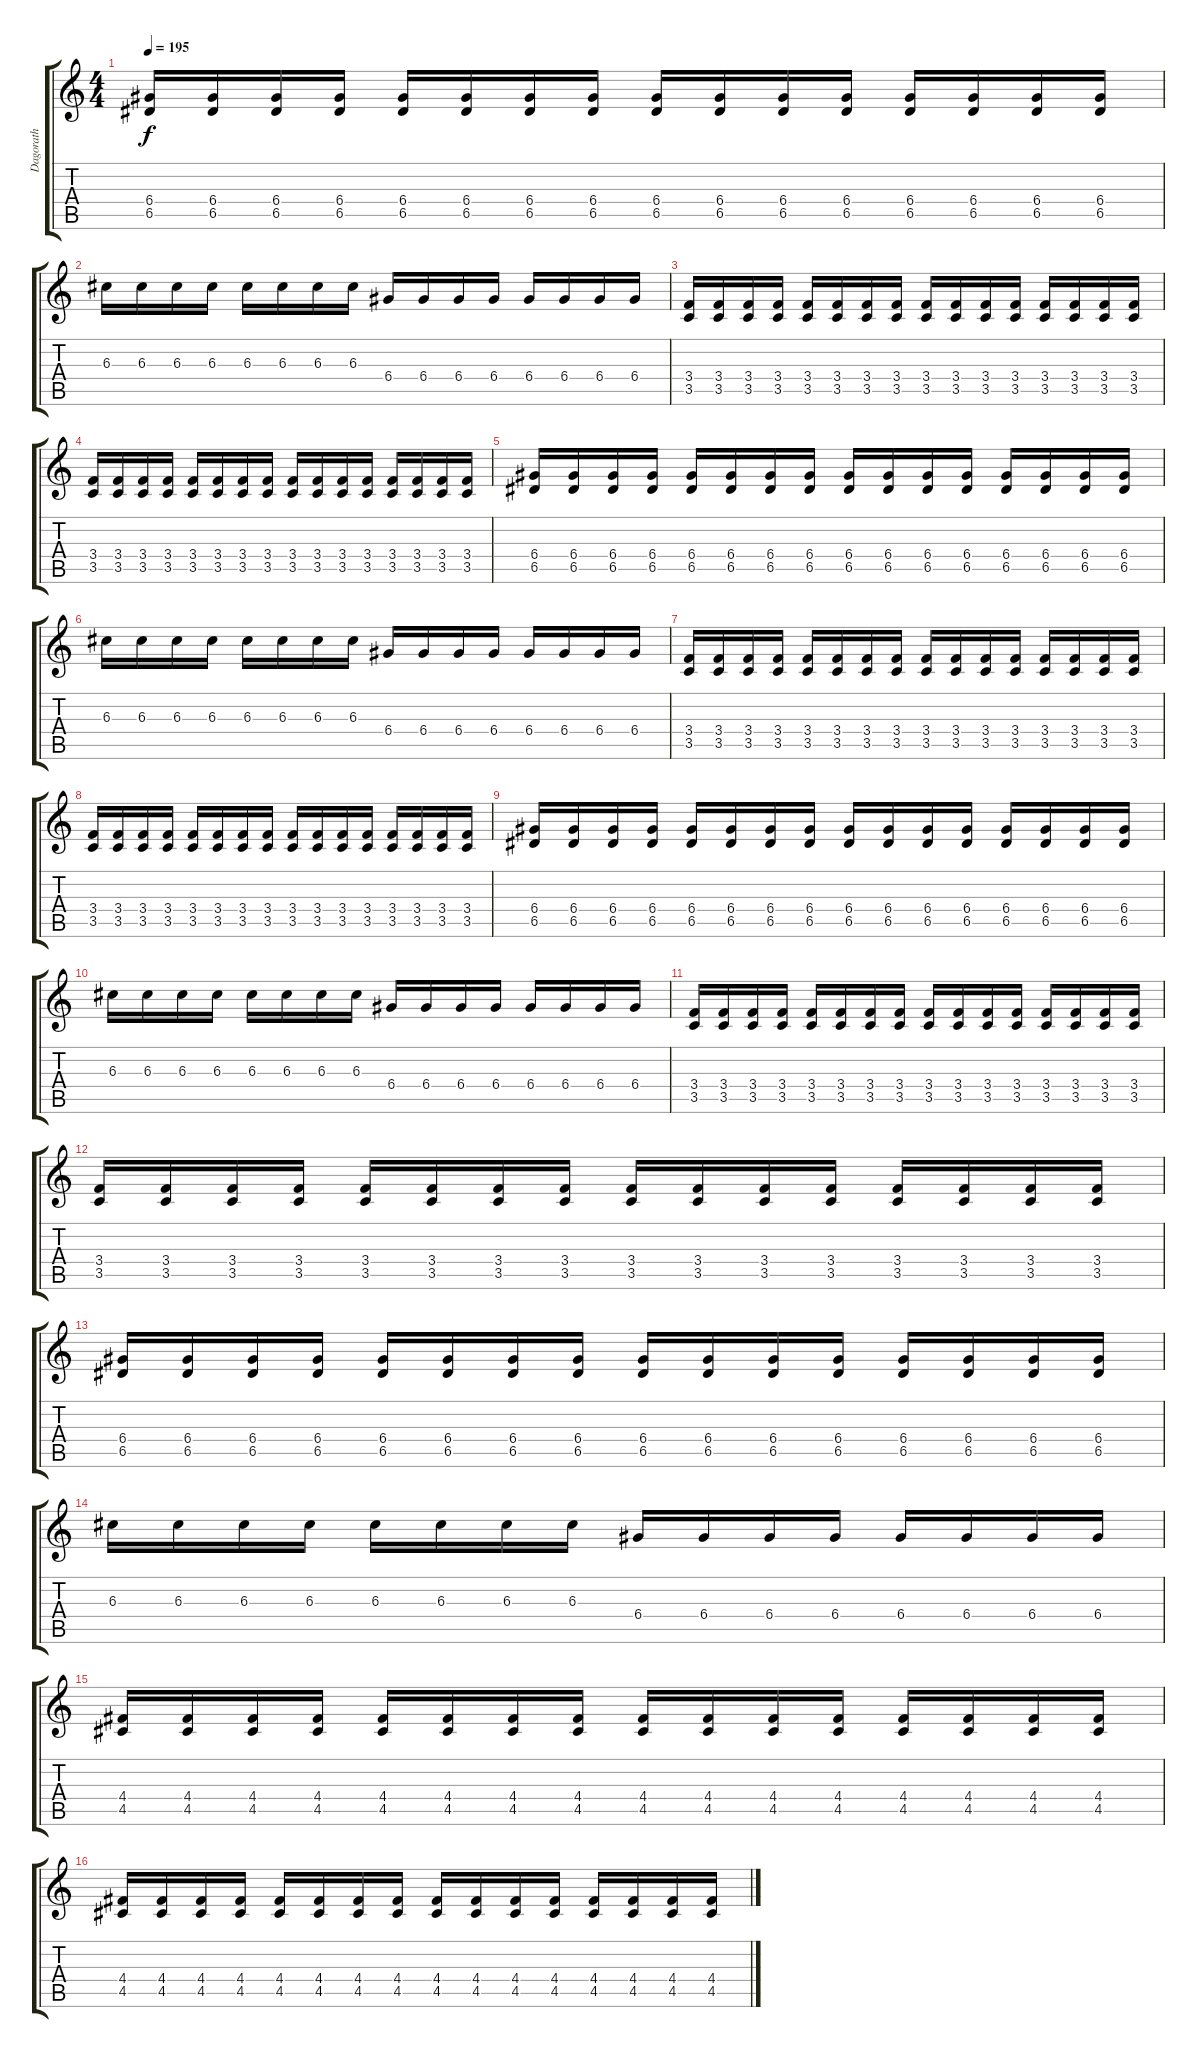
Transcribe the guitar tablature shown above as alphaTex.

\track ("Dagorath" "Dagorath") {instrument overdrivenguitar}
\staff {score tabs}
\tuning (E4 B3 G3 D3 A2 E2) {hide}
\ts (4 4)
\tempo 195
\clef g2
\ks c
(6.4 6.5).16{dy f} (6.4 6.5).16 (6.4 6.5).16 (6.4 6.5).16 (6.4 6.5).16 (6.4 6.5).16 (6.4 6.5).16 (6.4 6.5).16 (6.4 6.5).16 (6.4 6.5).16 (6.4 6.5).16 (6.4 6.5).16 (6.4 6.5).16 (6.4 6.5).16 (6.4 6.5).16 (6.4 6.5).16 |
6.3.16 6.3.16 6.3.16 6.3.16 6.3.16 6.3.16 6.3.16 6.3.16 6.4.16 6.4.16 6.4.16 6.4.16 6.4.16 6.4.16 6.4.16 6.4.16 |
(3.4 3.5).16 (3.4 3.5).16 (3.4 3.5).16 (3.4 3.5).16 (3.4 3.5).16 (3.4 3.5).16 (3.4 3.5).16 (3.4 3.5).16 (3.4 3.5).16 (3.4 3.5).16 (3.4 3.5).16 (3.4 3.5).16 (3.4 3.5).16 (3.4 3.5).16 (3.4 3.5).16 (3.4 3.5).16 |
(3.4 3.5).16 (3.4 3.5).16 (3.4 3.5).16 (3.4 3.5).16 (3.4 3.5).16 (3.4 3.5).16 (3.4 3.5).16 (3.4 3.5).16 (3.4 3.5).16 (3.4 3.5).16 (3.4 3.5).16 (3.4 3.5).16 (3.4 3.5).16 (3.4 3.5).16 (3.4 3.5).16 (3.4 3.5).16 |
(6.4 6.5).16 (6.4 6.5).16 (6.4 6.5).16 (6.4 6.5).16 (6.4 6.5).16 (6.4 6.5).16 (6.4 6.5).16 (6.4 6.5).16 (6.4 6.5).16 (6.4 6.5).16 (6.4 6.5).16 (6.4 6.5).16 (6.4 6.5).16 (6.4 6.5).16 (6.4 6.5).16 (6.4 6.5).16 |
6.3.16 6.3.16 6.3.16 6.3.16 6.3.16 6.3.16 6.3.16 6.3.16 6.4.16 6.4.16 6.4.16 6.4.16 6.4.16 6.4.16 6.4.16 6.4.16 |
(3.4 3.5).16 (3.4 3.5).16 (3.4 3.5).16 (3.4 3.5).16 (3.4 3.5).16 (3.4 3.5).16 (3.4 3.5).16 (3.4 3.5).16 (3.4 3.5).16 (3.4 3.5).16 (3.4 3.5).16 (3.4 3.5).16 (3.4 3.5).16 (3.4 3.5).16 (3.4 3.5).16 (3.4 3.5).16 |
(3.4 3.5).16 (3.4 3.5).16 (3.4 3.5).16 (3.4 3.5).16 (3.4 3.5).16 (3.4 3.5).16 (3.4 3.5).16 (3.4 3.5).16 (3.4 3.5).16 (3.4 3.5).16 (3.4 3.5).16 (3.4 3.5).16 (3.4 3.5).16 (3.4 3.5).16 (3.4 3.5).16 (3.4 3.5).16 |
(6.4 6.5).16 (6.4 6.5).16 (6.4 6.5).16 (6.4 6.5).16 (6.4 6.5).16 (6.4 6.5).16 (6.4 6.5).16 (6.4 6.5).16 (6.4 6.5).16 (6.4 6.5).16 (6.4 6.5).16 (6.4 6.5).16 (6.4 6.5).16 (6.4 6.5).16 (6.4 6.5).16 (6.4 6.5).16 |
6.3.16 6.3.16 6.3.16 6.3.16 6.3.16 6.3.16 6.3.16 6.3.16 6.4.16 6.4.16 6.4.16 6.4.16 6.4.16 6.4.16 6.4.16 6.4.16 |
(3.4 3.5).16 (3.4 3.5).16 (3.4 3.5).16 (3.4 3.5).16 (3.4 3.5).16 (3.4 3.5).16 (3.4 3.5).16 (3.4 3.5).16 (3.4 3.5).16 (3.4 3.5).16 (3.4 3.5).16 (3.4 3.5).16 (3.4 3.5).16 (3.4 3.5).16 (3.4 3.5).16 (3.4 3.5).16 |
(3.4 3.5).16 (3.4 3.5).16 (3.4 3.5).16 (3.4 3.5).16 (3.4 3.5).16 (3.4 3.5).16 (3.4 3.5).16 (3.4 3.5).16 (3.4 3.5).16 (3.4 3.5).16 (3.4 3.5).16 (3.4 3.5).16 (3.4 3.5).16 (3.4 3.5).16 (3.4 3.5).16 (3.4 3.5).16 |
(6.4 6.5).16 (6.4 6.5).16 (6.4 6.5).16 (6.4 6.5).16 (6.4 6.5).16 (6.4 6.5).16 (6.4 6.5).16 (6.4 6.5).16 (6.4 6.5).16 (6.4 6.5).16 (6.4 6.5).16 (6.4 6.5).16 (6.4 6.5).16 (6.4 6.5).16 (6.4 6.5).16 (6.4 6.5).16 |
6.3.16 6.3.16 6.3.16 6.3.16 6.3.16 6.3.16 6.3.16 6.3.16 6.4.16 6.4.16 6.4.16 6.4.16 6.4.16 6.4.16 6.4.16 6.4.16 |
(4.4 4.5).16 (4.4 4.5).16 (4.4 4.5).16 (4.4 4.5).16 (4.4 4.5).16 (4.4 4.5).16 (4.4 4.5).16 (4.4 4.5).16 (4.4 4.5).16 (4.4 4.5).16 (4.4 4.5).16 (4.4 4.5).16 (4.4 4.5).16 (4.4 4.5).16 (4.4 4.5).16 (4.4 4.5).16 |
(4.4 4.5).16 (4.4 4.5).16 (4.4 4.5).16 (4.4 4.5).16 (4.4 4.5).16 (4.4 4.5).16 (4.4 4.5).16 (4.4 4.5).16 (4.4 4.5).16 (4.4 4.5).16 (4.4 4.5).16 (4.4 4.5).16 (4.4 4.5).16 (4.4 4.5).16 (4.4 4.5).16 (4.4 4.5).16
